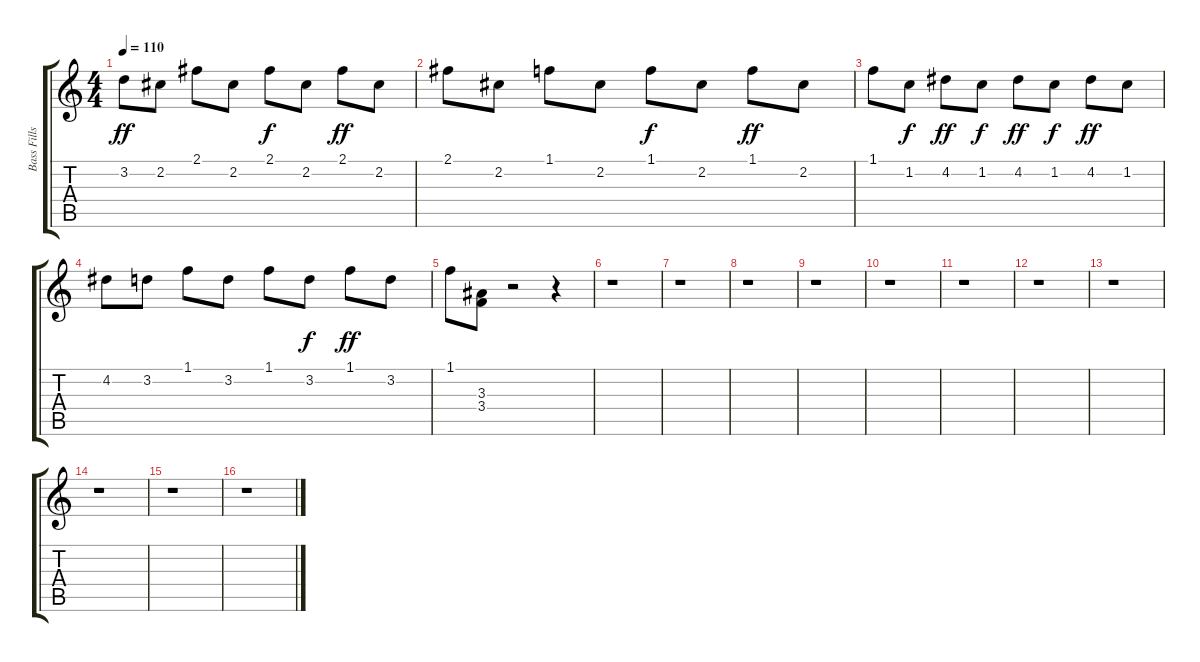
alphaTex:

\track ("Bass Fills" "Bass Fills") {instrument electricbasspick}
\staff {score tabs}
\tuning (E4 B3 G3 D3 A2 E2) {hide}
\ts (4 4)
\tempo 110
\clef g2
\ks c
3.2.8{dy ff} 2.2.8 2.1.8 2.2.8 2.1.8{dy f} 2.2.8 2.1.8{dy ff} 2.2.8 |
2.1.8 2.2.8 1.1.8 2.2.8 1.1.8{dy f} 2.2.8 1.1.8{dy ff} 2.2.8 |
1.1.8 1.2.8{dy f} 4.2.8{dy ff} 1.2.8{dy f} 4.2.8{dy ff} 1.2.8{dy f} 4.2.8{dy ff} 1.2.8 |
4.2.8 3.2.8 1.1.8 3.2.8 1.1.8 3.2.8{dy f} 1.1.8{dy ff} 3.2.8 |
1.1.8 (3.3 3.4).8 r.2 r.4 |
r.1 |
r.1 |
r.1 |
r.1 |
r.1 |
r.1 |
r.1 |
r.1 |
r.1 |
r.1 |
r.1
